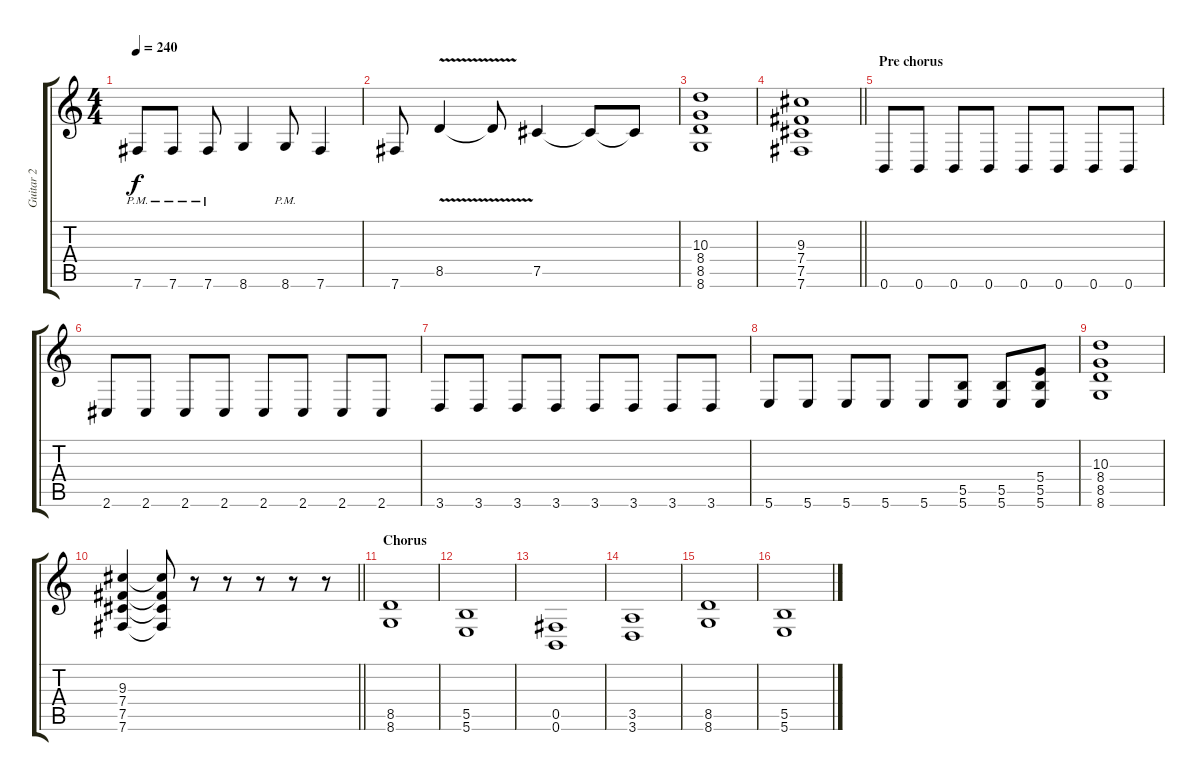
\track ("Guitar 2" "Guitar 2") {instrument distortionguitar}
\staff {score tabs}
\tuning (Db4 Ab3 E3 B2 Gb2 B1) {hide}
\ts (4 4)
\tempo 240
\clef g2
\ks c
7.6{pm}.8{dy f} 7.6{pm}.8 7.6{pm}.8 8.6.4 8.6{pm}.8 7.6.4 |
7.6.8 8.5{v}.4 8.5{t}.8 7.5.4 7.5{t}.8 7.5{t}.8 |
(10.3 8.4 8.5 8.6).1 |
\barLineRight lightlight
(9.3 7.4 7.5 7.6).1 |
\section ("" "Pre chorus")
0.6.8 0.6.8 0.6.8 0.6.8 0.6.8 0.6.8 0.6.8 0.6.8 |
2.6.8 2.6.8 2.6.8 2.6.8 2.6.8 2.6.8 2.6.8 2.6.8 |
3.6.8 3.6.8 3.6.8 3.6.8 3.6.8 3.6.8 3.6.8 3.6.8 |
5.6.8 5.6.8 5.6.8 5.6.8 5.6.8 (5.5 5.6).8 (5.5 5.6).8 (5.4 5.5 5.6).8 |
(10.3 8.4 8.5 8.6).1 |
\barLineRight lightlight
(9.3 7.4 7.5 7.6).4 (9.3{t} 7.4{t} 7.5{t} 7.6{t}).8 r.8 r.8 r.8 r.8 r.8 |
\section ("" "Chorus")
(8.5 8.6).1 |
(5.5 5.6).1 |
(0.5 0.6).1 |
(3.5 3.6).1 |
(8.5 8.6).1 |
(5.5 5.6).1
